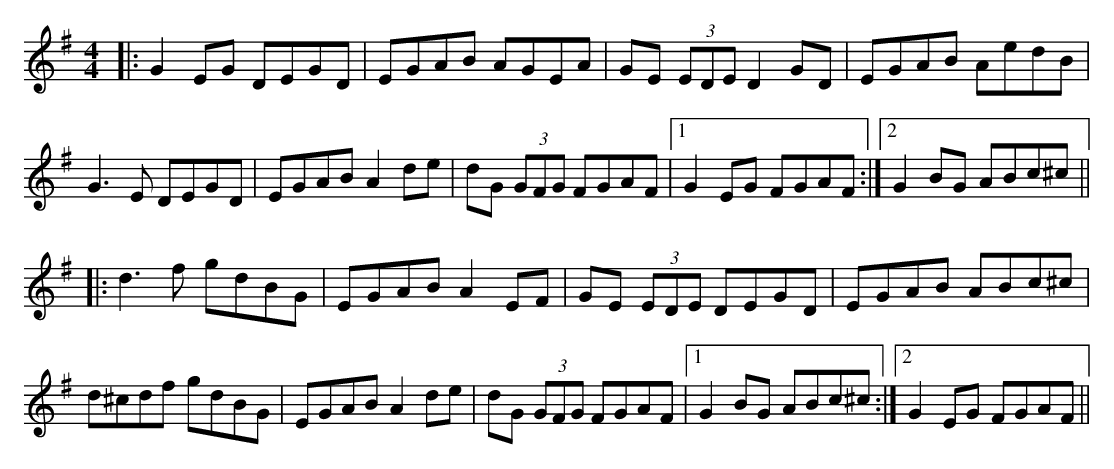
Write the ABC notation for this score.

X:1
M:4/4
K:G
|: G2 EG DEGD | EGAB AGEA | GE (3EDE D2 GD | EGAB AedB |
G3 E DEGD | EGAB A2 de | dG (3GFG FGAF |1 G2 EG FGAF :|2 G2 BG ABc^c ||
|: d3 f gdBG | EGAB A2 EF | GE (3EDE DEGD | EGAB ABc^c |
d^cdf gdBG | EGAB A2 de | dG (3GFG FGAF |1 G2 BG ABc^c :|2 G2 EG FGAF ||
